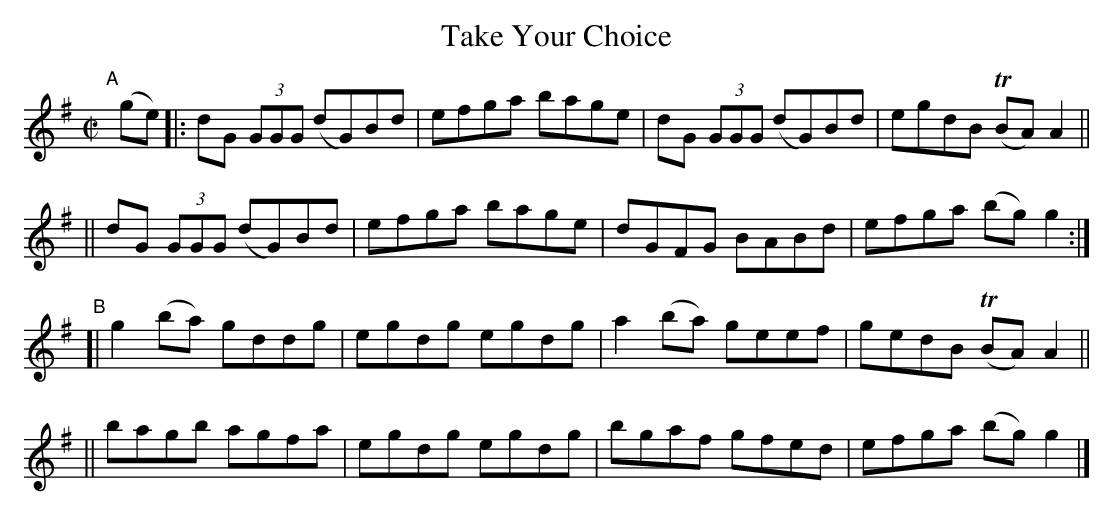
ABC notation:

X:1
T: Take Your Choice
M: C|
L: 1/8
K: G
"^A"[|](ge) \
|: dG (3GGG (dG)Bd | efga bage | dG (3GGG (dG)Bd | egdB (TBA)A2 ||
|| dG (3GGG (dG)Bd | efga bage | dGFG BABd | efga (bg)g2 :|
"^B"\
[| g2(ba) gddg | egdg egdg | a2(ba) geef | gedB (TBA)A2 ||
|| bagb   agfa | egdg egdg | bgaf   gfed | efga (bg)g2 |]
